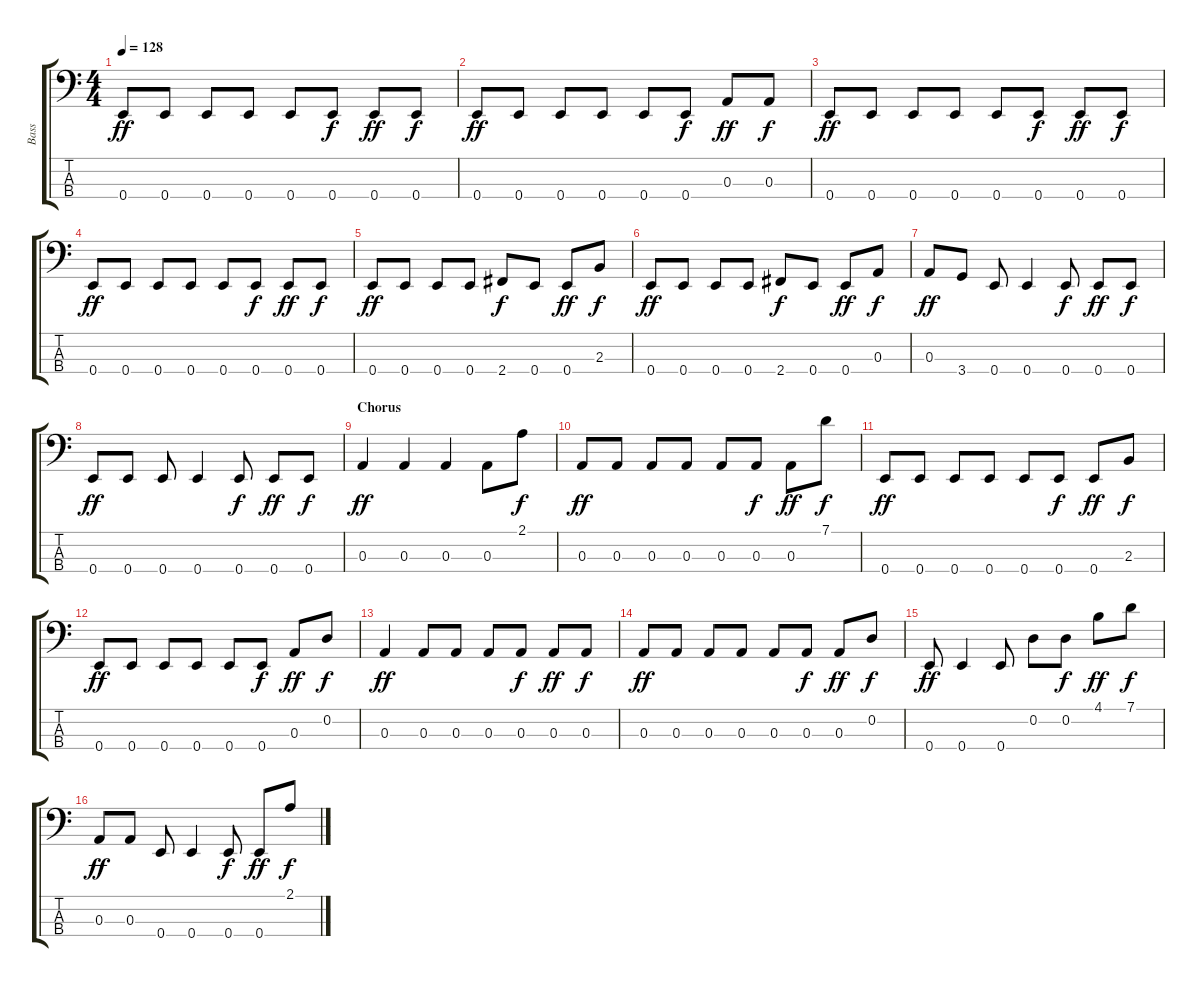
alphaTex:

\track ("Bass" "Bass") {instrument electricbasspick}
\staff {score tabs}
\tuning (G2 D2 A1 E1) {hide}
\ts (4 4)
\tempo 128
\clef f4
\ks c
0.4.8{dy ff} 0.4.8 0.4.8 0.4.8 0.4.8 0.4.8{dy f} 0.4.8{dy ff} 0.4.8{dy f} |
0.4.8{dy ff} 0.4.8 0.4.8 0.4.8 0.4.8 0.4.8{dy f} 0.3.8{dy ff} 0.3.8{dy f} |
0.4.8{dy ff} 0.4.8 0.4.8 0.4.8 0.4.8 0.4.8{dy f} 0.4.8{dy ff} 0.4.8{dy f} |
0.4.8{dy ff} 0.4.8 0.4.8 0.4.8 0.4.8 0.4.8{dy f} 0.4.8{dy ff} 0.4.8{dy f} |
0.4.8{dy ff} 0.4.8 0.4.8 0.4.8 2.4.8{dy f} 0.4.8 0.4.8{dy ff} 2.3.8{dy f} |
0.4.8{dy ff} 0.4.8 0.4.8 0.4.8 2.4.8{dy f} 0.4.8 0.4.8{dy ff} 0.3.8{dy f} |
0.3.8{dy ff} 3.4.8 0.4.8 0.4.4 0.4.8{dy f} 0.4.8{dy ff} 0.4.8{dy f} |
0.4.8{dy ff} 0.4.8 0.4.8 0.4.4 0.4.8{dy f} 0.4.8{dy ff} 0.4.8{dy f} |
\section ("" "Chorus")
0.3.4{dy ff} 0.3.4 0.3.4 0.3.8 2.1.8{dy f} |
0.3.8{dy ff} 0.3.8 0.3.8 0.3.8 0.3.8 0.3.8{dy f} 0.3.8{dy ff} 7.1.8{dy f} |
0.4.8{dy ff} 0.4.8 0.4.8 0.4.8 0.4.8 0.4.8{dy f} 0.4.8{dy ff} 2.3.8{dy f} |
0.4.8{dy ff} 0.4.8 0.4.8 0.4.8 0.4.8 0.4.8{dy f} 0.3.8{dy ff} 0.2.8{dy f} |
0.3.4{dy ff} 0.3.8 0.3.8 0.3.8 0.3.8{dy f} 0.3.8{dy ff} 0.3.8{dy f} |
0.3.8{dy ff} 0.3.8 0.3.8 0.3.8 0.3.8 0.3.8{dy f} 0.3.8{dy ff} 0.2.8{dy f} |
0.4.8{dy ff} 0.4.4 0.4.8 0.2.8 0.2.8{dy f} 4.1.8{dy ff} 7.1.8{dy f} |
0.3.8{dy ff} 0.3.8 0.4.8 0.4.4 0.4.8{dy f} 0.4.8{dy ff} 2.1.8{dy f}
